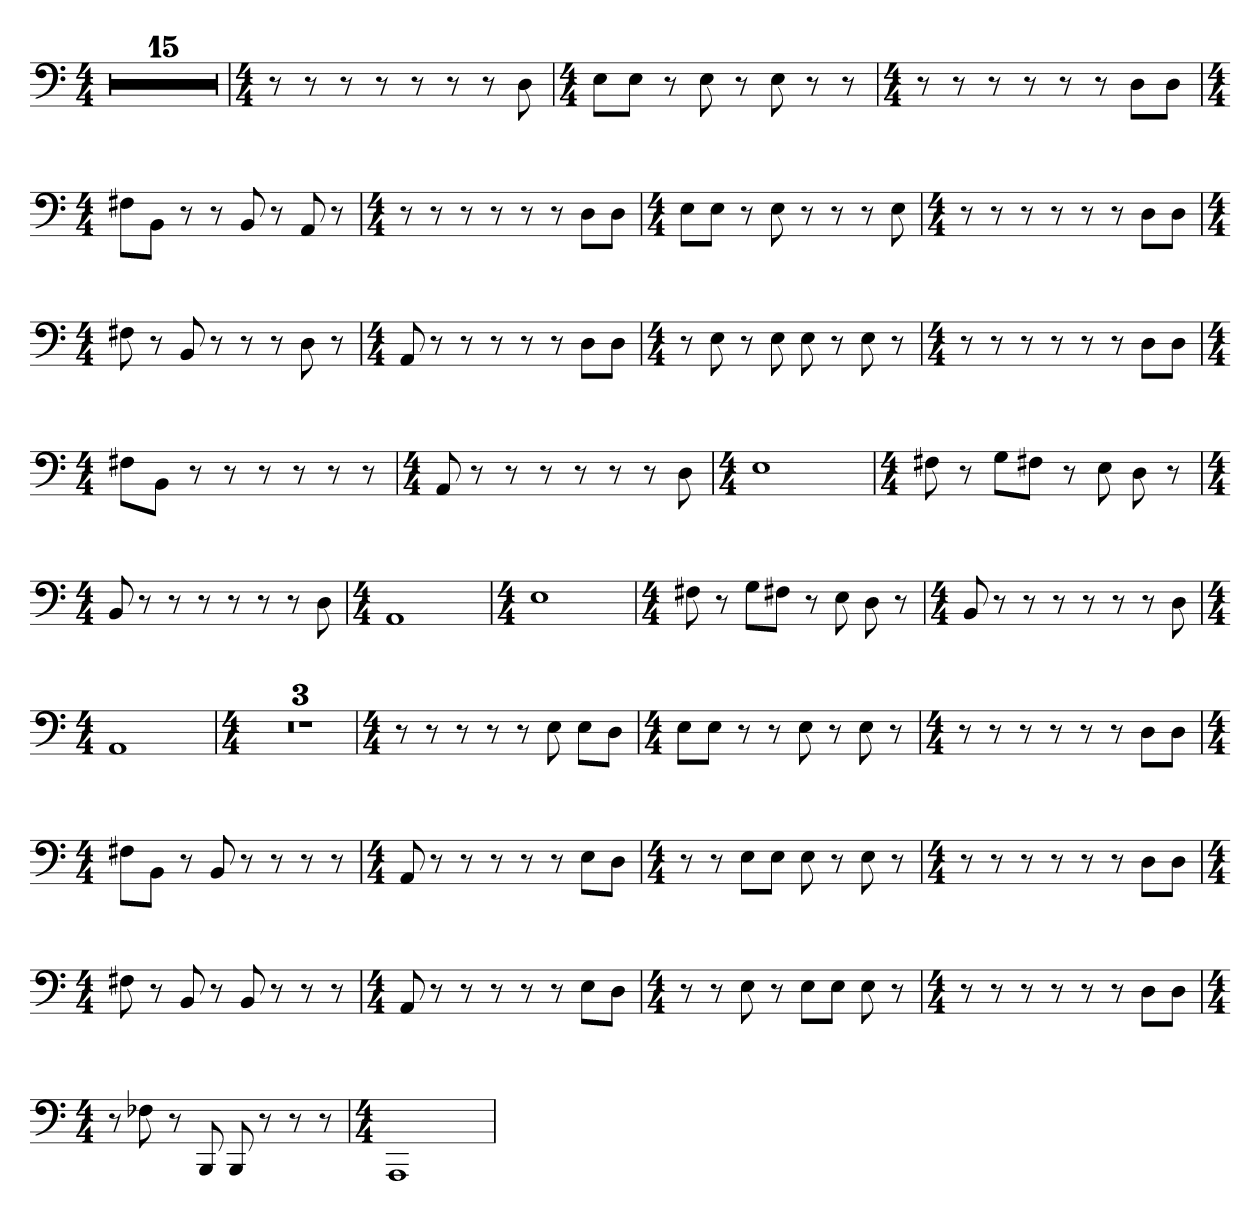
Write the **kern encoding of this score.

**kern
*part1
*staff1
*M4/4
=
1r
=
*M4/4
1r
=
*M4/4
1r
=
*M4/4
1r
=
*M4/4
1r
=
*M4/4
1r
=
*M4/4
1r
=
*M4/4
1r
=
*M4/4
1r
=
*M4/4
1r
=
*M4/4
1r
=
*M4/4
1r
=
*M4/4
1r
=
*M4/4
1r
=
*M4/4
1r
=
*M4/4
8r
8r
8r
8r
8r
8r
8r
8D
=
*M4/4
8EL
8EJ
8r
8E
8r
8E
8r
8r
=
*M4/4
8r
8r
8r
8r
8r
8r
8DL
8DJ
=
*M4/4
8F#XL
8BBJ
8r
8r
8BB
8r
8AA
8r
=
*M4/4
8r
8r
8r
8r
8r
8r
8DL
8DJ
=
*M4/4
8EL
8EJ
8r
8E
8r
8r
8r
8E
=
*M4/4
8r
8r
8r
8r
8r
8r
8DL
8DJ
=
*M4/4
8F#X
8r
8BB
8r
8r
8r
8D
8r
=
*M4/4
8AA
8r
8r
8r
8r
8r
8DL
8DJ
=
*M4/4
8r
8E
8r
8E
8E
8r
8E
8r
=
*M4/4
8r
8r
8r
8r
8r
8r
8DL
8DJ
=
*M4/4
8F#XL
8BBJ
8r
8r
8r
8r
8r
8r
=
*M4/4
8AA
8r
8r
8r
8r
8r
8r
8D
=
*M4/4
1E
=
*M4/4
8F#X
8r
8GL
8F#XJ
8r
8E
8D
8r
=
*M4/4
8BB
8r
8r
8r
8r
8r
8r
8D
=
*M4/4
1AA
=
*M4/4
1E
=
*M4/4
8F#X
8r
8GL
8F#XJ
8r
8E
8D
8r
=
*M4/4
8BB
8r
8r
8r
8r
8r
8r
8D
=
*M4/4
1AA
=
*M4/4
1r
=
*M4/4
1r
=
*M4/4
1r
=
*M4/4
8r
8r
8r
8r
8r
8E
8EL
8DJ
=
*M4/4
8EL
8EJ
8r
8r
8E
8r
8E
8r
=
*M4/4
8r
8r
8r
8r
8r
8r
8DL
8DJ
=
*M4/4
8F#XL
8BBJ
8r
8BB
8r
8r
8r
8r
=
*M4/4
8AA
8r
8r
8r
8r
8r
8EL
8DJ
=
*M4/4
8r
8r
8EL
8EJ
8E
8r
8E
8r
=
*M4/4
8r
8r
8r
8r
8r
8r
8DL
8DJ
=
*M4/4
8F#X
8r
8BB
8r
8BB
8r
8r
8r
=
*M4/4
8AA
8r
8r
8r
8r
8r
8EL
8DJ
=
*M4/4
8r
8r
8E
8r
8EL
8EJ
8E
8r
=
*M4/4
8r
8r
8r
8r
8r
8r
8DL
8DJ
=
*M4/4
8r
8F-X
8r
8BBB
8BBB
8r
8r
8r
=
*M4/4
1AAA
=
*-
